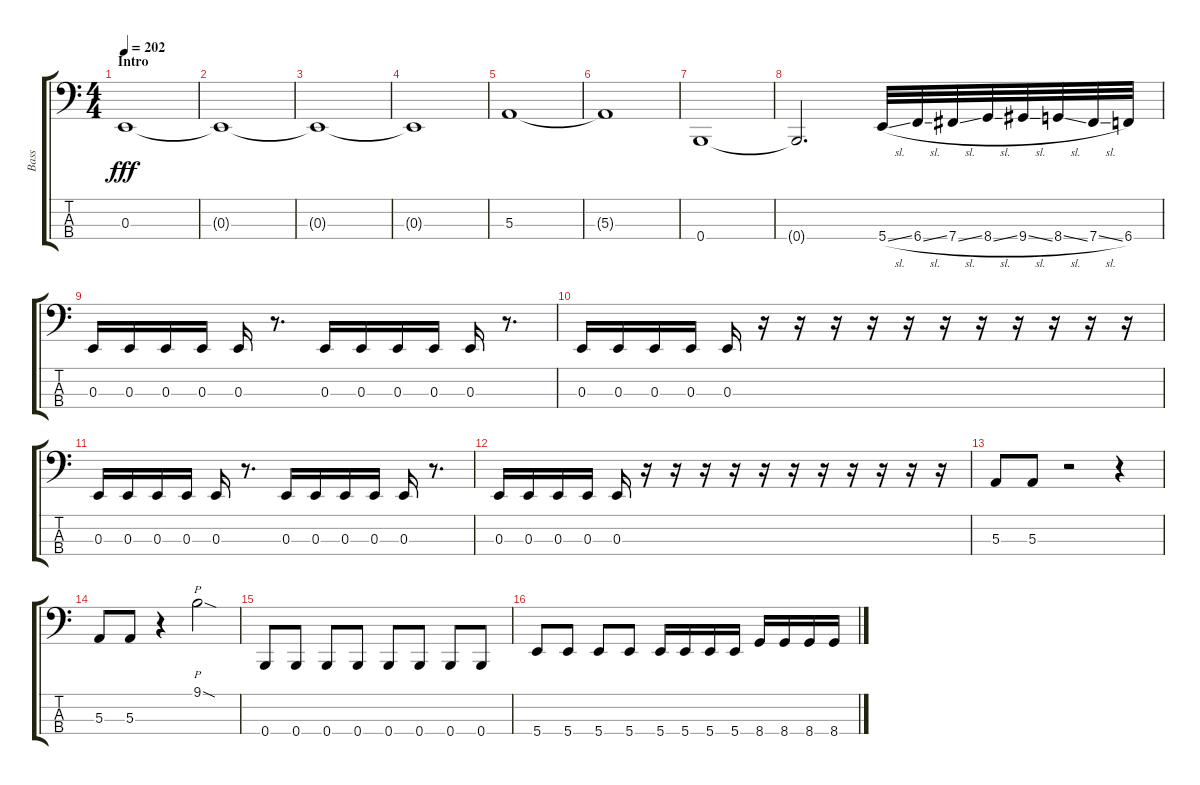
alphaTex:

\track ("Bass" "Bass") {instrument electricbassfinger}
\staff {score tabs}
\tuning (D2 A1 E1 B0) {hide}
\ts (4 4)
\section ("" "Intro")
\tempo 202
\clef f4
\ks c
0.3.1{dy fff instrument electricbassfinger} |
0.3{t}.1 |
0.3{t}.1 |
0.3{t}.1 |
5.3.1 |
5.3{t}.1 |
0.4.1 |
0.4{t}.2{d} 5.4{sl}.32 6.4{sl}.32 7.4{sl}.32 8.4{sl}.32 9.4{sl}.32 8.4{sl}.32 7.4{sl}.32 6.4.32 |
0.3.16 0.3.16 0.3.16 0.3.16 0.3.16 r.8{d} 0.3.16 0.3.16 0.3.16 0.3.16 0.3.16 r.8{d} |
0.3.16 0.3.16 0.3.16 0.3.16 0.3.16 r.16 r.16 r.16 r.16 r.16 r.16 r.16 r.16 r.16 r.16 r.16 |
0.3.16 0.3.16 0.3.16 0.3.16 0.3.16 r.8{d} 0.3.16 0.3.16 0.3.16 0.3.16 0.3.16 r.8{d} |
0.3.16 0.3.16 0.3.16 0.3.16 0.3.16 r.16 r.16 r.16 r.16 r.16 r.16 r.16 r.16 r.16 r.16 r.16 |
5.3.8 5.3.8 r.2 r.4 |
5.3.8 5.3.8 r.4 9.1{sod}.2{p} |
0.4.8 0.4.8 0.4.8 0.4.8 0.4.8 0.4.8 0.4.8 0.4.8 |
5.4.8 5.4.8 5.4.8 5.4.8 5.4.16 5.4.16 5.4.16 5.4.16 8.4.16 8.4.16 8.4.16 8.4.16
